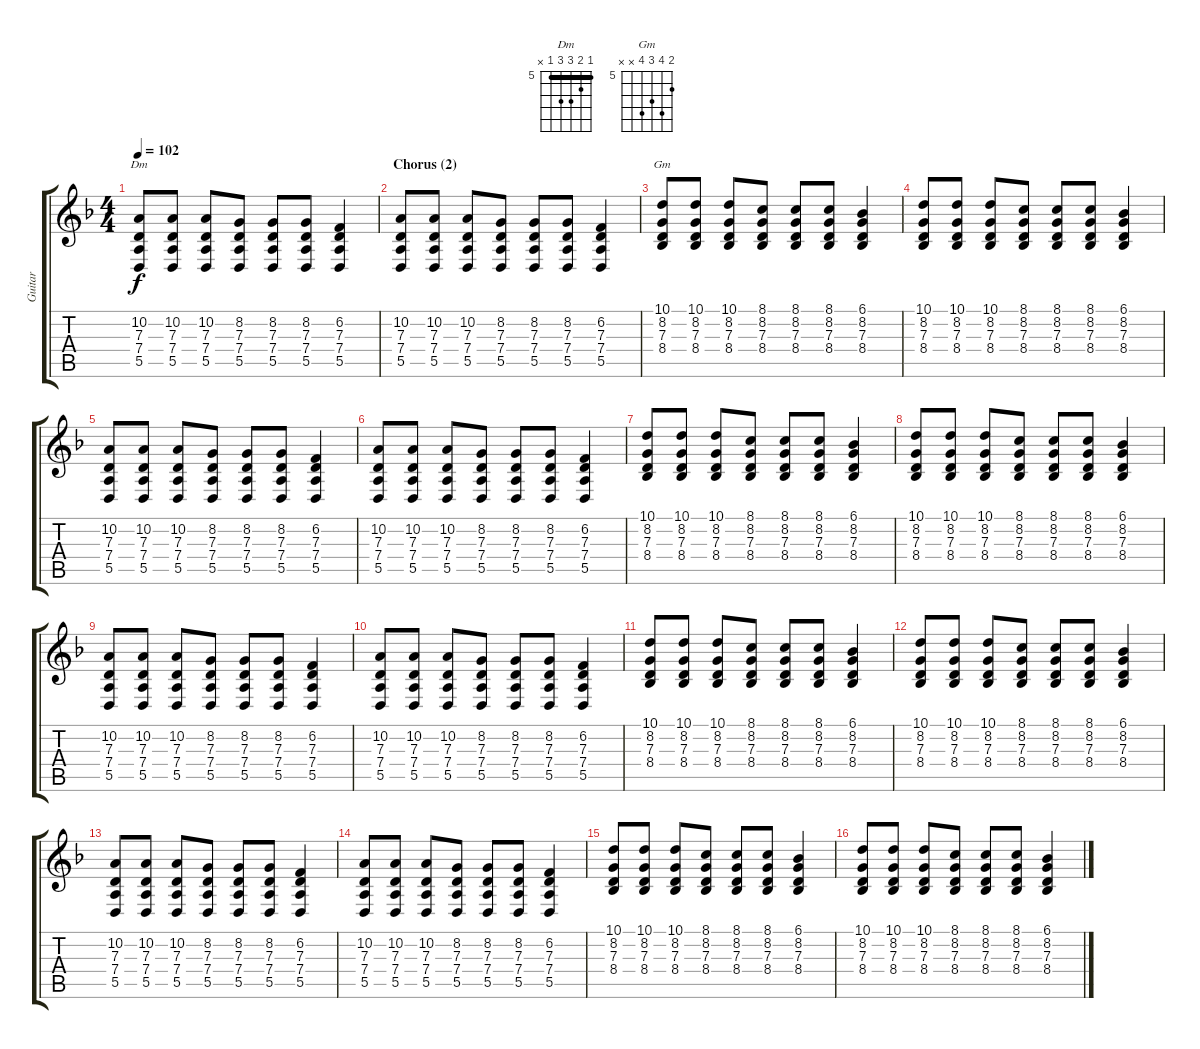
\track ("Guitar" "Guitar") {instrument electricpiano1}
\staff {score tabs}
\tuning (E4 B3 G3 D3 A2 E2) {hide}
\chord ("Dm" 5 6 7 7 5 x) {firstfret 5 barre 5}
\chord ("Gm" 6 8 7 8 x x) {firstfret 5}
\ts (4 4)
\tempo 102
\clef g2
\ks dminor
(10.2 7.3 7.4 5.5).8{ch "Dm" dy f} (10.2 7.3 7.4 5.5).8 (10.2 7.3 7.4 5.5).8 (8.2 7.3 7.4 5.5).8 (8.2 7.3 7.4 5.5).8 (8.2 7.3 7.4 5.5).8 (6.2 7.3 7.4 5.5).4 |
\section ("" "Chorus (2)")
(10.2 7.3 7.4 5.5).8 (10.2 7.3 7.4 5.5).8 (10.2 7.3 7.4 5.5).8 (8.2 7.3 7.4 5.5).8 (8.2 7.3 7.4 5.5).8 (8.2 7.3 7.4 5.5).8 (6.2 7.3 7.4 5.5).4 |
(10.1 8.2 7.3 8.4).8{ch "Gm"} (10.1 8.2 7.3 8.4).8 (10.1 8.2 7.3 8.4).8 (8.1 8.2 7.3 8.4).8 (8.1 8.2 7.3 8.4).8 (8.1 8.2 7.3 8.4).8 (6.1 8.2 7.3 8.4).4 |
(10.1 8.2 7.3 8.4).8 (10.1 8.2 7.3 8.4).8 (10.1 8.2 7.3 8.4).8 (8.1 8.2 7.3 8.4).8 (8.1 8.2 7.3 8.4).8 (8.1 8.2 7.3 8.4).8 (6.1 8.2 7.3 8.4).4 |
(10.2 7.3 7.4 5.5).8 (10.2 7.3 7.4 5.5).8 (10.2 7.3 7.4 5.5).8 (8.2 7.3 7.4 5.5).8 (8.2 7.3 7.4 5.5).8 (8.2 7.3 7.4 5.5).8 (6.2 7.3 7.4 5.5).4 |
(10.2 7.3 7.4 5.5).8 (10.2 7.3 7.4 5.5).8 (10.2 7.3 7.4 5.5).8 (8.2 7.3 7.4 5.5).8 (8.2 7.3 7.4 5.5).8 (8.2 7.3 7.4 5.5).8 (6.2 7.3 7.4 5.5).4 |
(10.1 8.2 7.3 8.4).8 (10.1 8.2 7.3 8.4).8 (10.1 8.2 7.3 8.4).8 (8.1 8.2 7.3 8.4).8 (8.1 8.2 7.3 8.4).8 (8.1 8.2 7.3 8.4).8 (6.1 8.2 7.3 8.4).4 |
(10.1 8.2 7.3 8.4).8 (10.1 8.2 7.3 8.4).8 (10.1 8.2 7.3 8.4).8 (8.1 8.2 7.3 8.4).8 (8.1 8.2 7.3 8.4).8 (8.1 8.2 7.3 8.4).8 (6.1 8.2 7.3 8.4).4 |
(10.2 7.3 7.4 5.5).8 (10.2 7.3 7.4 5.5).8 (10.2 7.3 7.4 5.5).8 (8.2 7.3 7.4 5.5).8 (8.2 7.3 7.4 5.5).8 (8.2 7.3 7.4 5.5).8 (6.2 7.3 7.4 5.5).4 |
(10.2 7.3 7.4 5.5).8 (10.2 7.3 7.4 5.5).8 (10.2 7.3 7.4 5.5).8 (8.2 7.3 7.4 5.5).8 (8.2 7.3 7.4 5.5).8 (8.2 7.3 7.4 5.5).8 (6.2 7.3 7.4 5.5).4 |
(10.1 8.2 7.3 8.4).8 (10.1 8.2 7.3 8.4).8 (10.1 8.2 7.3 8.4).8 (8.1 8.2 7.3 8.4).8 (8.1 8.2 7.3 8.4).8 (8.1 8.2 7.3 8.4).8 (6.1 8.2 7.3 8.4).4 |
(10.1 8.2 7.3 8.4).8 (10.1 8.2 7.3 8.4).8 (10.1 8.2 7.3 8.4).8 (8.1 8.2 7.3 8.4).8 (8.1 8.2 7.3 8.4).8 (8.1 8.2 7.3 8.4).8 (6.1 8.2 7.3 8.4).4 |
(10.2 7.3 7.4 5.5).8 (10.2 7.3 7.4 5.5).8 (10.2 7.3 7.4 5.5).8 (8.2 7.3 7.4 5.5).8 (8.2 7.3 7.4 5.5).8 (8.2 7.3 7.4 5.5).8 (6.2 7.3 7.4 5.5).4 |
(10.2 7.3 7.4 5.5).8 (10.2 7.3 7.4 5.5).8 (10.2 7.3 7.4 5.5).8 (8.2 7.3 7.4 5.5).8 (8.2 7.3 7.4 5.5).8 (8.2 7.3 7.4 5.5).8 (6.2 7.3 7.4 5.5).4 |
(10.1 8.2 7.3 8.4).8 (10.1 8.2 7.3 8.4).8 (10.1 8.2 7.3 8.4).8 (8.1 8.2 7.3 8.4).8 (8.1 8.2 7.3 8.4).8 (8.1 8.2 7.3 8.4).8 (6.1 8.2 7.3 8.4).4 |
(10.1 8.2 7.3 8.4).8 (10.1 8.2 7.3 8.4).8 (10.1 8.2 7.3 8.4).8 (8.1 8.2 7.3 8.4).8 (8.1 8.2 7.3 8.4).8 (8.1 8.2 7.3 8.4).8 (6.1 8.2 7.3 8.4).4
